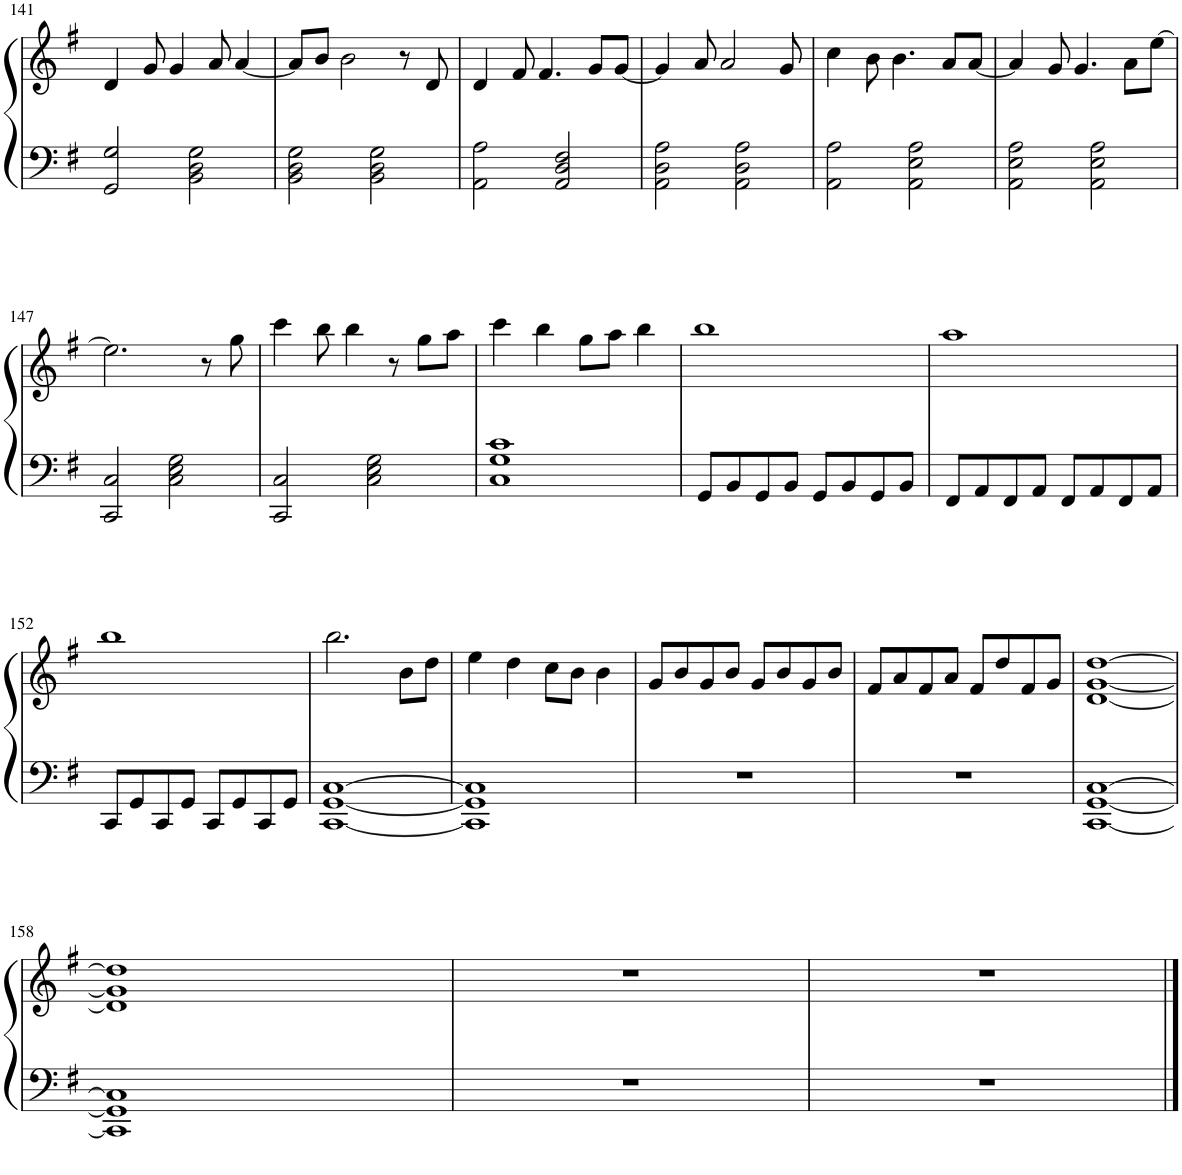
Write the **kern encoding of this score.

**kern	**kern
*part1	*part1
*staff2	*staff1
*I"Piano	*
*I'Pno.	*
!!LO:PB:g=z
*clefF4	*clefG2
*k[f#]	*k[f#]
*M4/4	*M4/4
=141	=141
2GG/ 2G/	4d/
.	8g/
.	4g/
2BB\ 2D\ 2G\	.
.	8a/
.	[4a/
=142	=142
2BB\ 2D\ 2G\	8a/L]
.	8b/J
.	2b\
2BB\ 2D\ 2G\	.
.	8r
.	8d/
=143	=143
2AA\ 2A\	4d/
.	8f#/
.	4.f#/
2AA/ 2D/ 2F#/	.
.	8g/L
.	[8g/J
=144	=144
2AA\ 2D\ 2A\	4g/]
.	8a/
.	2a/
2AA\ 2D\ 2A\	.
.	8g/
=145	=145
2AA\ 2A\	4cc\
.	8b\
.	4.b\
2AA\ 2E\ 2A\	.
.	8a/L
.	[8a/J
=146	=146
2AA\ 2E\ 2A\	4a/]
.	8g/
.	4.g/
2AA\ 2E\ 2A\	.
.	8a\L
.	[8ee\J
!!LO:LB:g=z
=147	=147
2CC/ 2C/	2.ee\]
2C\ 2E\ 2G\	.
.	8r
.	8gg\
=148	=148
2CC/ 2C/	4ccc\
.	8bb\
.	4bb\
2C\ 2E\ 2G\	.
.	8r
.	8gg\L
.	8aa\J
=149	=149
1C 1G 1c	4ccc\
.	4bb\
.	8gg\L
.	8aa\J
.	4bb\
=150	=150
8GG/L	1bb
8BB/	.
8GG/	.
8BB/J	.
8GG/L	.
8BB/	.
8GG/	.
8BB/J	.
=151	=151
8FF#/L	1aa
8AA/	.
8FF#/	.
8AA/J	.
8FF#/L	.
8AA/	.
8FF#/	.
8AA/J	.
!!LO:LB:g=z
=152	=152
8CC/L	1bb
8GG/	.
8CC/	.
8GG/J	.
8CC/L	.
8GG/	.
8CC/	.
8GG/J	.
=153	=153
[1CC [1GG [1C	2.bb\
.	8b\L
.	8dd\J
=154	=154
1CC] 1GG] 1C]	4ee\
.	4dd\
.	8cc\L
.	8b\J
.	4b\
=155	=155
1r	8g/L
.	8b/
.	8g/
.	8b/J
.	8g/L
.	8b/
.	8g/
.	8b/J
=156	=156
1r	8f#/L
.	8a/
.	8f#/
.	8a/J
.	8f#/L
.	8dd/
.	8f#/
.	8g/J
=157	=157
[1CC [1GG [1C	[1d [1g [1dd
!!LO:LB:g=z
=158	=158
1CC] 1GG] 1C]	1d] 1g] 1dd]
=159	=159
1r	1r
=160	=160
1r	1r
==	==
*-	*-
